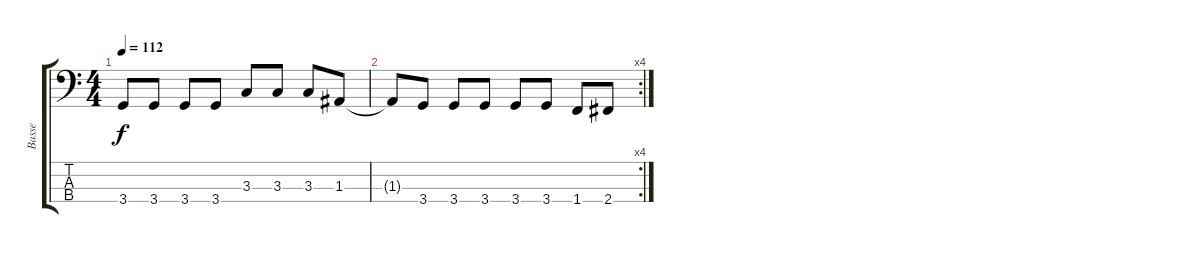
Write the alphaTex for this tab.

\track ("Basse" "Basse") {instrument electricbasspick}
\staff {score tabs}
\tuning (G2 D2 A1 E1) {hide}
\ts (4 4)
\tempo 112
\clef f4
\ks c
3.4.8{dy f} 3.4.8 3.4.8 3.4.8 3.3.8 3.3.8 3.3.8 1.3.8 |
\rc 4
1.3{t}.8 3.4.8 3.4.8 3.4.8 3.4.8 3.4.8 1.4.8 2.4.8
